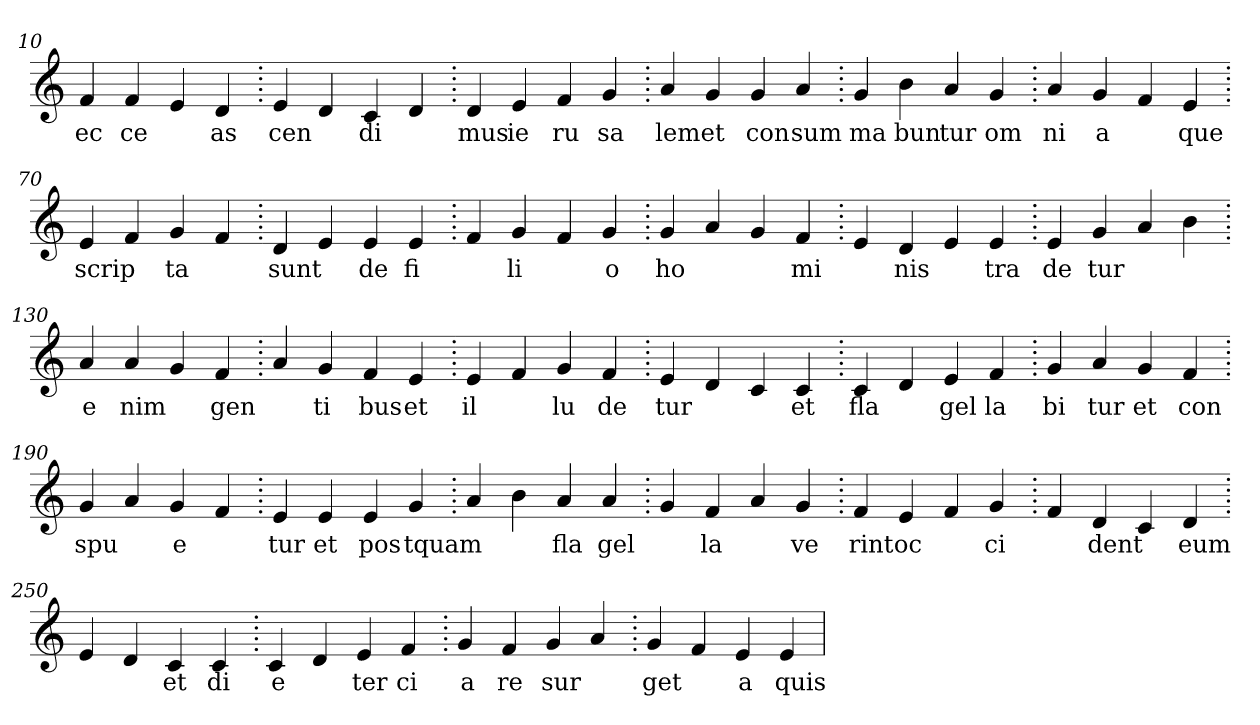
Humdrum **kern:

**kern	**text
*part1	*part1
*staff1	*staff1
*clefG2	*
=10.	=10.
4f	ec
4f	ce
4e	.
4d	as
=20.	=20.
4e	cen
4d	.
4c	di
4d	.
=30.	=30.
4d	mus
4e	ie
4f	ru
4g	sa
=40.	=40.
4a	lem
4g	et
4g	con
4a	sum
=50.	=50.
4g	ma
4b	bun
4a	tur
4g	om
=60.	=60.
4a	ni
4g	a
4f	.
4e	que
=70.	=70.
4e	scrip
4f	.
4g	ta
4f	.
=80.	=80.
4d	sunt
4e	.
4e	de
4e	fi
=90.	=90.
4f	.
4g	li
4f	.
4g	o
=100.	=100.
4g	ho
4a	.
4g	.
4f	mi
=110.	=110.
4e	.
4d	nis
4e	.
4e	tra
=120.	=120.
4e	de
4g	tur
4a	.
4b	.
=130.	=130.
4a	e
4a	nim
4g	.
4f	gen
=140.	=140.
4a	.
4g	ti
4f	bus
4e	et
=150.	=150.
4e	il
4f	.
4g	lu
4f	de
=160.	=160.
4e	tur
4d	.
4c	.
4c	et
=170.	=170.
4c	fla
4d	.
4e	gel
4f	la
=180.	=180.
4g	bi
4a	tur
4g	et
4f	con
=190.	=190.
4g	spu
4a	.
4g	e
4f	.
=200.	=200.
4e	tur
4e	et
4e	pos
4g	tquam
=210.	=210.
4a	.
4b	.
4a	fla
4a	gel
=220.	=220.
4g	.
4f	la
4a	.
4g	ve
=230.	=230.
4f	rint
4e	oc
4f	.
4g	ci
=240.	=240.
4f	.
4d	dent
4c	.
4d	eum
=250.	=250.
4e	.
4d	.
4c	et
4c	di
=260.	=260.
4c	e
4d	.
4e	ter
4f	ci
=270.	=270.
4g	a
4f	re
4g	sur
4a	.
=280.	=280.
4g	get
4f	.
4e	a
4e	quis
=	=
*-	*-
